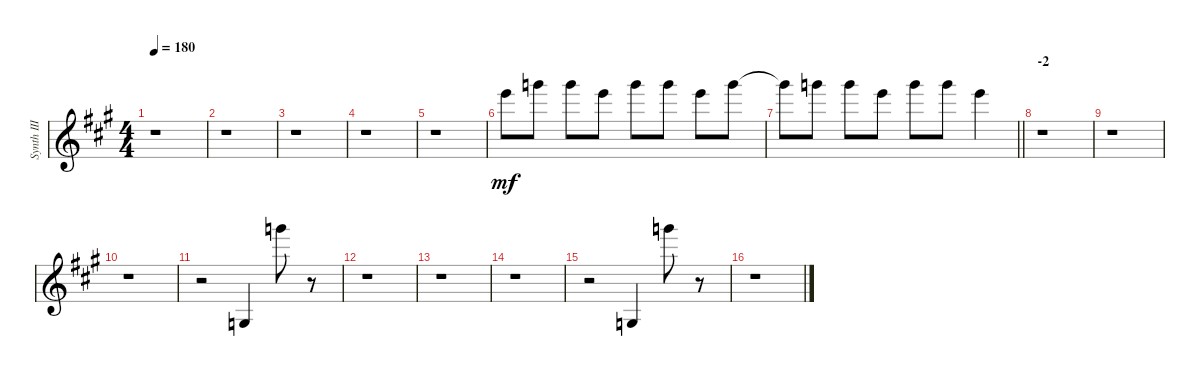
\track ("Synth III (Seq. II)" "Synth III ") {instrument fx1rain}
\staff {score}
\tuning (E4 B3 G3 D3 A2 E2 B1) {hide}
\ts (4 4)
\tempo 180
\clef g2
\ks a
r.1{dy mf} |
r.1 |
r.1 |
r.1 |
r.1 |
24.1.8 27.1.8 27.1.8 24.1.8 27.1.8 27.1.8 24.1.8 27.1.8 |
\barLineRight lightlight
27.1{t}.8 27.1.8 27.1.8 24.1.8 27.1.8 27.1.8 24.1.4 |
\section ("" "-2")
r.1 |
r.1 |
r.1 |
r.2 0.3.4 27.1.8 r.8 |
r.1 |
r.1 |
r.1 |
r.2 0.3.4 27.1.8 r.8 |
r.1
